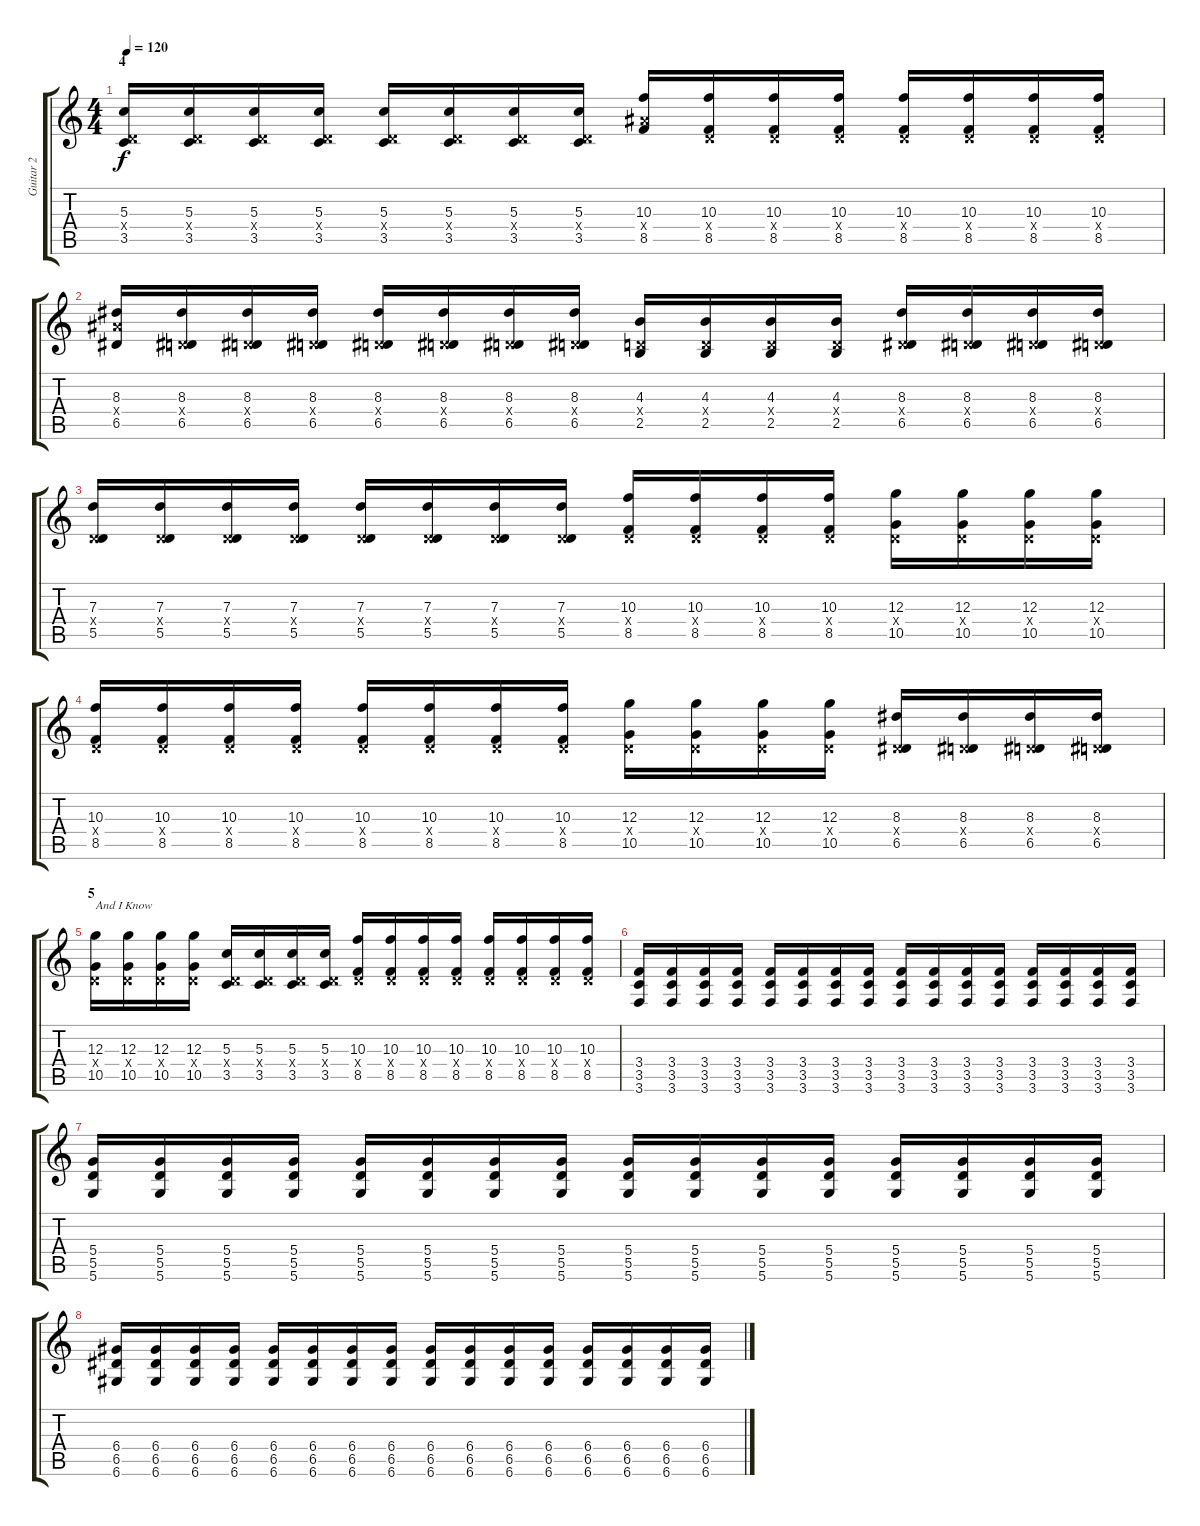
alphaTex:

\track ("Guitar 2" "Guitar 2") {instrument overdrivenguitar}
\staff {score tabs}
\tuning (E4 B3 G3 D3 A2 D2) {hide}
\ts (4 4)
\section ("" "4")
\tempo 120
\clef g2
\ks c
(5.3 0.4{x} 3.5).16{dy f} (5.3 0.4{x} 3.5).16 (5.3 0.4{x} 3.5).16 (5.3 0.4{x} 3.5).16 (5.3 0.4{x} 3.5).16 (5.3 0.4{x} 3.5).16 (5.3 0.4{x} 3.5).16 (5.3 0.4{x} 3.5).16 (10.3 8.4{x} 8.5).16 (10.3 0.4{x} 8.5).16 (10.3 0.4{x} 8.5).16 (10.3 0.4{x} 8.5).16 (10.3 0.4{x} 8.5).16 (10.3 0.4{x} 8.5).16 (10.3 0.4{x} 8.5).16 (10.3 0.4{x} 8.5).16 |
(8.3 8.4{x} 6.5).16 (8.3 0.4{x} 6.5).16 (8.3 0.4{x} 6.5).16 (8.3 0.4{x} 6.5).16 (8.3 0.4{x} 6.5).16 (8.3 0.4{x} 6.5).16 (8.3 0.4{x} 6.5).16 (8.3 0.4{x} 6.5).16 (4.3 0.4{x} 2.5).16 (4.3 0.4{x} 2.5).16 (4.3 0.4{x} 2.5).16 (4.3 0.4{x} 2.5).16 (8.3 0.4{x} 6.5).16 (8.3 0.4{x} 6.5).16 (8.3 0.4{x} 6.5).16 (8.3 0.4{x} 6.5).16 |
(7.3 0.4{x} 5.5).16 (7.3 0.4{x} 5.5).16 (7.3 0.4{x} 5.5).16 (7.3 0.4{x} 5.5).16 (7.3 0.4{x} 5.5).16 (7.3 0.4{x} 5.5).16 (7.3 0.4{x} 5.5).16 (7.3 0.4{x} 5.5).16 (10.3 0.4{x} 8.5).16 (10.3 0.4{x} 8.5).16 (10.3 0.4{x} 8.5).16 (10.3 0.4{x} 8.5).16 (12.3 0.4{x} 10.5).16 (12.3 0.4{x} 10.5).16 (12.3 0.4{x} 10.5).16 (12.3 0.4{x} 10.5).16 |
(10.3 0.4{x} 8.5).16 (10.3 0.4{x} 8.5).16 (10.3 0.4{x} 8.5).16 (10.3 0.4{x} 8.5).16 (10.3 0.4{x} 8.5).16 (10.3 0.4{x} 8.5).16 (10.3 0.4{x} 8.5).16 (10.3 0.4{x} 8.5).16 (12.3 0.4{x} 10.5).16 (12.3 0.4{x} 10.5).16 (12.3 0.4{x} 10.5).16 (12.3 0.4{x} 10.5).16 (8.3 0.4{x} 6.5).16 (8.3 0.4{x} 6.5).16 (8.3 0.4{x} 6.5).16 (8.3 0.4{x} 6.5).16 |
\section ("" "5")
(12.3 0.4{x} 10.5).16{txt "And I Know" volume 13} (12.3 0.4{x} 10.5).16 (12.3 0.4{x} 10.5).16 (12.3 0.4{x} 10.5).16 (5.3 0.4{x} 3.5).16 (5.3 0.4{x} 3.5).16 (5.3 0.4{x} 3.5).16 (5.3 0.4{x} 3.5).16 (10.3 0.4{x} 8.5).16 (10.3 0.4{x} 8.5).16 (10.3 0.4{x} 8.5).16 (10.3 0.4{x} 8.5).16 (10.3 0.4{x} 8.5).16 (10.3 0.4{x} 8.5).16 (10.3 0.4{x} 8.5).16 (10.3 0.4{x} 8.5).16 |
(3.4 3.5 3.6).16 (3.4 3.5 3.6).16 (3.4 3.5 3.6).16 (3.4 3.5 3.6).16 (3.4 3.5 3.6).16 (3.4 3.5 3.6).16 (3.4 3.5 3.6).16 (3.4 3.5 3.6).16 (3.4 3.5 3.6).16 (3.4 3.5 3.6).16 (3.4 3.5 3.6).16 (3.4 3.5 3.6).16 (3.4 3.5 3.6).16 (3.4 3.5 3.6).16 (3.4 3.5 3.6).16 (3.4 3.5 3.6).16 |
(5.4 5.5 5.6).16 (5.4 5.5 5.6).16 (5.4 5.5 5.6).16 (5.4 5.5 5.6).16 (5.4 5.5 5.6).16 (5.4 5.5 5.6).16 (5.4 5.5 5.6).16 (5.4 5.5 5.6).16 (5.4 5.5 5.6).16 (5.4 5.5 5.6).16 (5.4 5.5 5.6).16 (5.4 5.5 5.6).16 (5.4 5.5 5.6).16 (5.4 5.5 5.6).16 (5.4 5.5 5.6).16 (5.4 5.5 5.6).16 |
(6.4 6.5 6.6).16 (6.4 6.5 6.6).16 (6.4 6.5 6.6).16 (6.4 6.5 6.6).16 (6.4 6.5 6.6).16 (6.4 6.5 6.6).16 (6.4 6.5 6.6).16 (6.4 6.5 6.6).16 (6.4 6.5 6.6).16 (6.4 6.5 6.6).16 (6.4 6.5 6.6).16 (6.4 6.5 6.6).16 (6.4 6.5 6.6).16 (6.4 6.5 6.6).16 (6.4 6.5 6.6).16 (6.4 6.5 6.6).16
